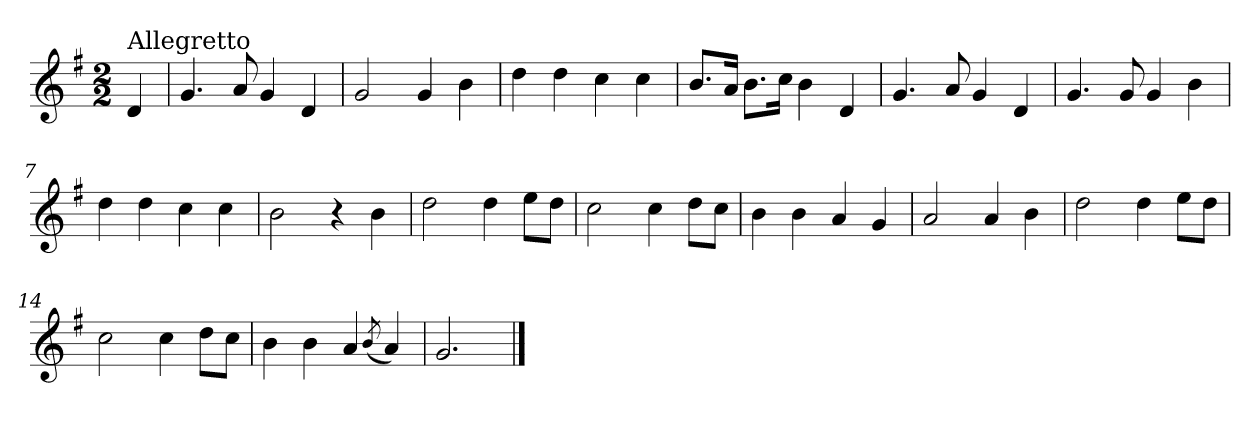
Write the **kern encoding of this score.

**kern
*part1
*staff1
*clefG2
*k[f#]
*G:
*M2/2
=
!LO:TX:a:t=Allegretto
4d/
=1
4.g/
8a/
4g/
4d/
=2
2g/
4g/
4b\
=3
4dd\
4dd\
4cc\
4cc\
=4
8.b/L
16a/Jk
8.b\L
16cc\Jk
4b\
4d/
!!LO:LB:g=z
=5
4.g/
8a/
4g/
4d/
=6
4.g/
8g/
4g/
4b\
=7
4dd\
4dd\
4cc\
4cc\
=8
2b\
4r
4b\
=9
2dd\
4dd\
8ee\L
8dd\J
!!LO:LB:g=z
=10
2cc\
4cc\
8dd\L
8cc\J
=11
4b\
4b\
4a/
4g/
=12
2a/
4a/
4b\
=13
2dd\
4dd\
8ee\L
8dd\J
=14
2cc\
4cc\
8dd\L
8cc\J
=15
4b\
4b\
4a/
(<8qb/
4a/)
!!LO:LB:g=z
=16
2.g/
==
*-
